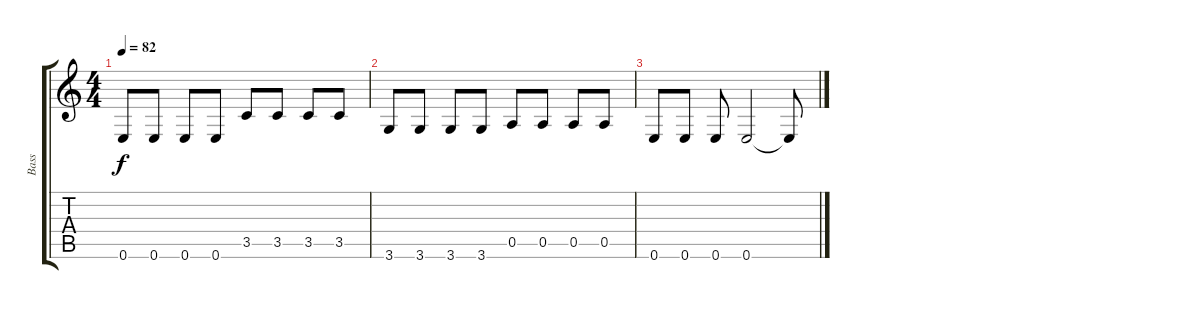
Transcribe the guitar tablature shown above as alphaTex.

\track ("Bass" "Bass") {instrument fretlessbass}
\staff {score tabs}
\tuning (E4 B3 G3 D3 A2 E2) {hide}
\ts (4 4)
\tempo 82
\clef g2
\ks c
0.6.8{dy f} 0.6.8 0.6.8 0.6.8 3.5.8 3.5.8 3.5.8 3.5.8 |
3.6.8 3.6.8 3.6.8 3.6.8 0.5.8 0.5.8 0.5.8 0.5.8 |
0.6.8 0.6.8 0.6.8 0.6.2 0.6{t}.8
